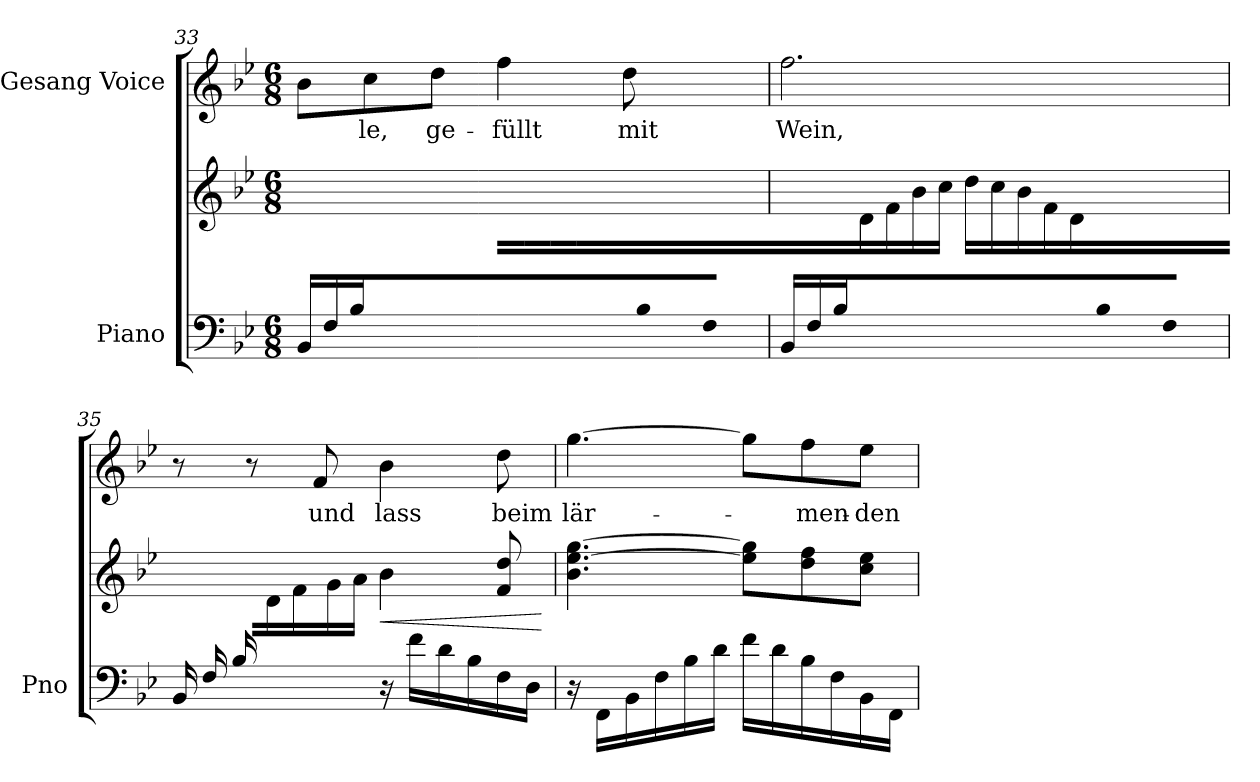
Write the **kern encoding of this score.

**kern	**kern	**dynam	**kern	**text
*part2	*part2	*part2	*part1	*part1
*staff3	*staff2	*staff2/3	*staff1	*staff1
*I"Piano	*	*	*I"Gesang Voice	*
*I'Pno	*	*	*	*
*clefF4	*clefG2	*	*clefG2	*
*k[b-e-]	*k[b-e-]	*	*k[b-e-]	*
*M6/8	*M6/8	*	*M6/8	*
*Xtuplet	*	*	*	*
=33	=33	=33	=33	=33
*	*^	*	*	*
56%3BB-/LL	2.ryy	28%3.ryy	.	8b-\L	.
56%3F/	.	.	.	.	.
56%3B-/	.	.	.	.	.
!	!	!	!	!	!LO:LY:b
.	.	.	.	8cc\	-le,
56%27ryy	.	56%3d\	.	.	.
.	.	56%3f\	.	.	.
!	!	!	!	!	!LO:LY:b
.	.	.	.	8dd\J	ge-
.	.	56%3b-\	.	.	.
.	.	56%3cc\JJ	.	.	.
*	*	*Xtuplet	*	*	*
!	!	!	!	!	!LO:LY:b
.	.	56%3dd\LL	.	4ff\	-füllt
.	.	56%3cc\	.	.	.
.	.	56%3b-\	.	.	.
.	.	56%3f\	.	.	.
.	.	56%3d\	.	.	.
!	!	!	!	!	!LO:LY:b
.	.	.	.	8dd\	mit
56%3B-/	.	14.ryy	.	.	.
56%3F/JJ	.	.	.	.	.
!!LO:LB:g=z
=34	=34	=34	=34	=34	=34
!	!	!	!	!	!LO:LY:b
56%3BB-/LL	2.ryy	28%3.ryy	.	2.ff\	Wein,
56%3F/	.	.	.	.	.
56%3B-/	.	.	.	.	.
56%27ryy	.	56%3d\	.	.	.
.	.	56%3f\	.	.	.
.	.	56%3b-\	.	.	.
.	.	56%3cc\JJ	.	.	.
.	.	56%3dd\LL	.	.	.
.	.	56%3cc\	.	.	.
.	.	56%3b-\	.	.	.
.	.	56%3f\	.	.	.
.	.	56%3d\	.	.	.
56%3B-/	.	14.ryy	.	.	.
56%3F/JJ	.	.	.	.	.
*	*v	*v	*	*	*
=35	=35	=35	=35	=35
*^	*	*	*	*
(56%3BB-/LL	4.ryy	28%3.ryy	.	8r	.
56%3F/	.	.	.	.	.
56%3B-/	.	.	.	.	.
.	.	.	.	8r	.
56%33ryy	.	56%3d\	.	.	.
.	.	56%3f\	.	.	.
!	!	!	!	!	!LO:LY:b
.	.	.	.	8f/	und
.	.	56%3g\	.	.	.
.	.	56%3a\JJ	.	.	.
!	!	!	!LO:HP:b	!	!LO:LY:b
.	16r	4b-\	<	4b-\	lass
.	16f\LL	.	.	.	.
.	16d\	.	.	.	.
.	16B-\	.	.	.	.
!	!	!	!	!	!LO:LY:b
.	16F\	8f/ 8dd/)	.	8dd\	beim
.	16D\JJ	.	.	.	.
*v	*v	*	*	*	*
.	.	[	.	.
=36	=36	=36	=36	=36
!	!	!	!	!LO:LY:b
16r	4.b-\ [4.ee-\ [4.gg\	.	[4.gg\	lär-
16FF\LL	.	.	.	.
16BB-\	.	.	.	.
16F\	.	.	.	.
16B-\	.	.	.	.
16d\JJ	.	.	.	.
16f\LL	8ee-\] 8gg\]L	.	8gg\L]	.
16d\	.	.	.	.
!	!	!	!	!LO:LY:b
16B-\	8dd\ 8ff\	.	8ff\	-men-
16F\	.	.	.	.
!	!	!	!	!LO:LY:b
16BB-\	8cc\ 8ee-\J	.	8ee-\J	-den
16FF\JJ	.	.	.	.
=	=	=	=	=
*-	*-	*-	*-	*-
